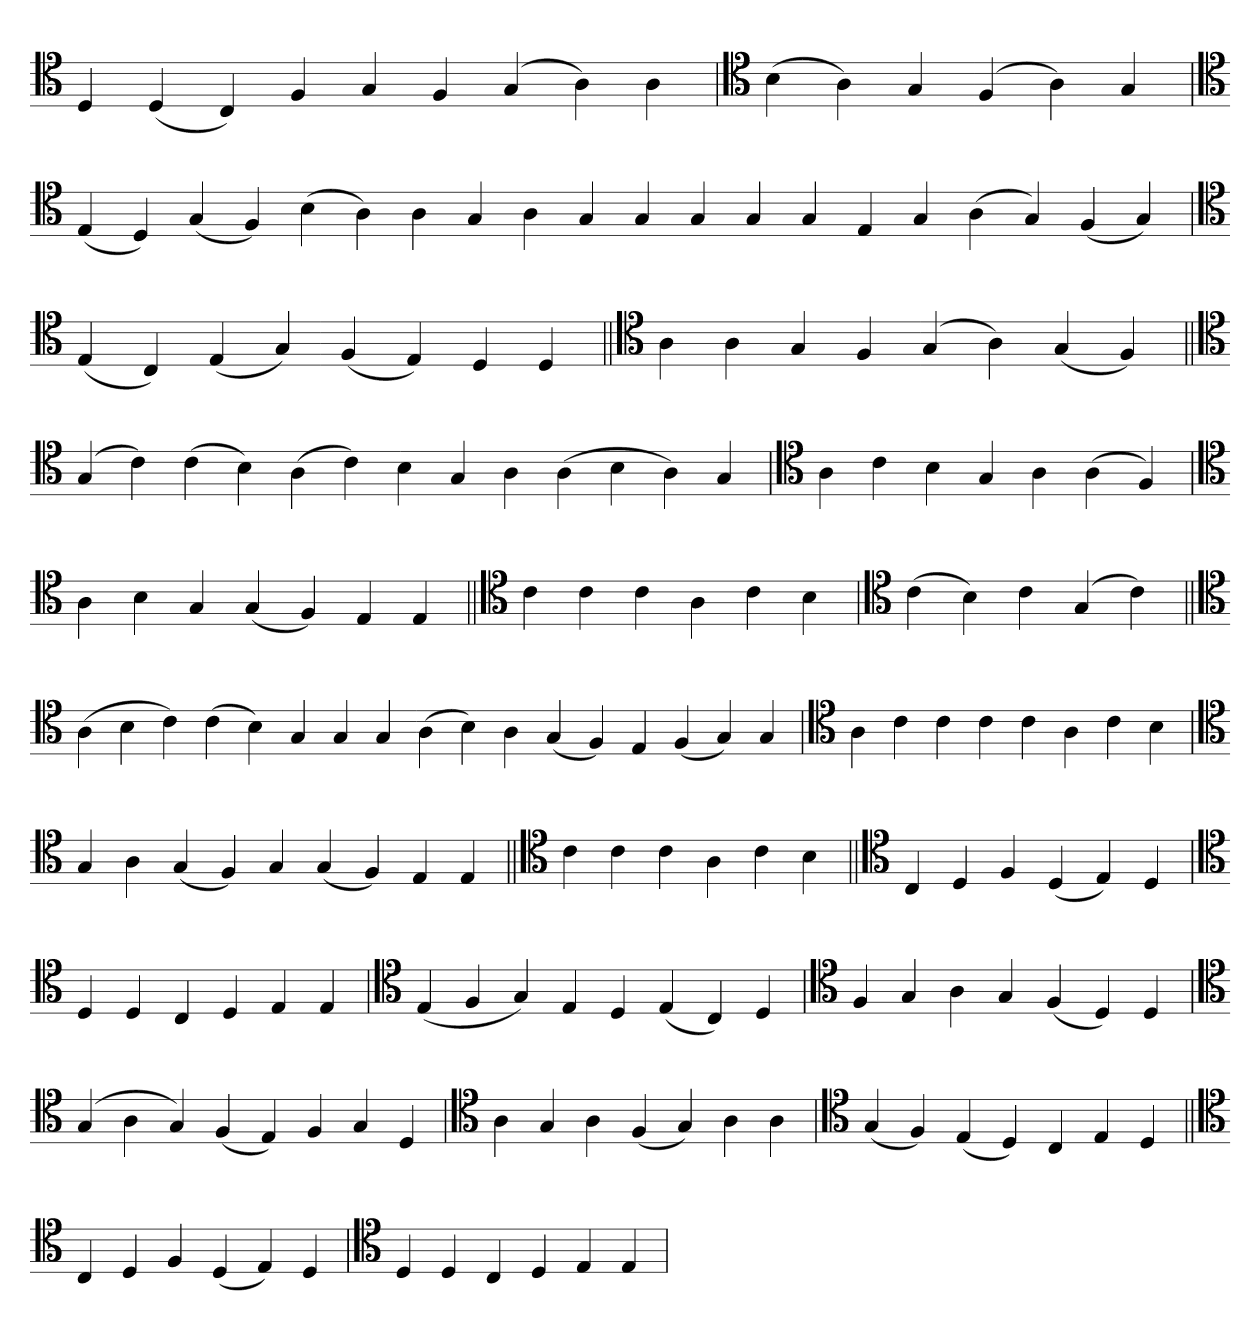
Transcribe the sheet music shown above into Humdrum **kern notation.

**kern
*part1
*staff1
*clefC4
=
4D
(4D
4C)
4F
4G
4F
(4G
4A)
4A
=`
*clefC4
(4B
4A)
4G
(4F
4A)
4G
='
*clefC4
(4E
4D)
(4G
4F)
(4B
4A)
4A
4G
4A
4G
4G
4G
4G
4G
4E
4G
(4A
4G)
(4F
4G)
=`
*clefC4
(4E
4C)
(4E
4G)
(4F
4E)
4D
4D
=||
*clefC4
4A
4A
4G
4F
(4G
4A)
(4G
4F)
=||
*clefC4
(4G
4c)
(4c
4B)
(4A
4c)
4B
4G
4A
(4A
4B
4A)
4G
='
*clefC4
4A
4c
4B
4G
4A
(4A
4F)
=`
*clefC4
4A
4B
4G
(4G
4F)
4E
4E
=||
*clefC4
4c
4c
4c
4A
4c
4B
=`
*clefC4
(4c
4B)
4c
(4G
4c)
=||
*clefC4
(4A
4B
4c)
(4c
4B)
4G
4G
4G
(4A
4B)
4A
(4G
4F)
4E
(4F
4G)
4G
='
*clefC4
4A
4c
4c
4c
4c
4A
4c
4B
=`
*clefC4
4G
4A
(4G
4F)
4G
(4G
4F)
4E
4E
=||
*clefC4
4c
4c
4c
4A
4c
4B
=||
*clefC4
4C
4D
4F
(4D
4E)
4D
=`
*clefC4
4D
4D
4C
4D
4E
4E
='
*clefC4
(4E
4F
4G)
4E
4D
(4E
4C)
4D
=`
*clefC4
4F
4G
4A
4G
(4F
4D)
4D
=
*clefC4
(4G
4A
4G)
(4F
4E)
4F
4G
4D
=`
*clefC4
4A
4G
4A
(4F
4G)
4A
4A
=`
*clefC4
(4G
4F)
(4E
4D)
4C
4E
4D
=||
*clefC4
4C
4D
4F
(4D
4E)
4D
=`
*clefC4
4D
4D
4C
4D
4E
4E
='
*-
